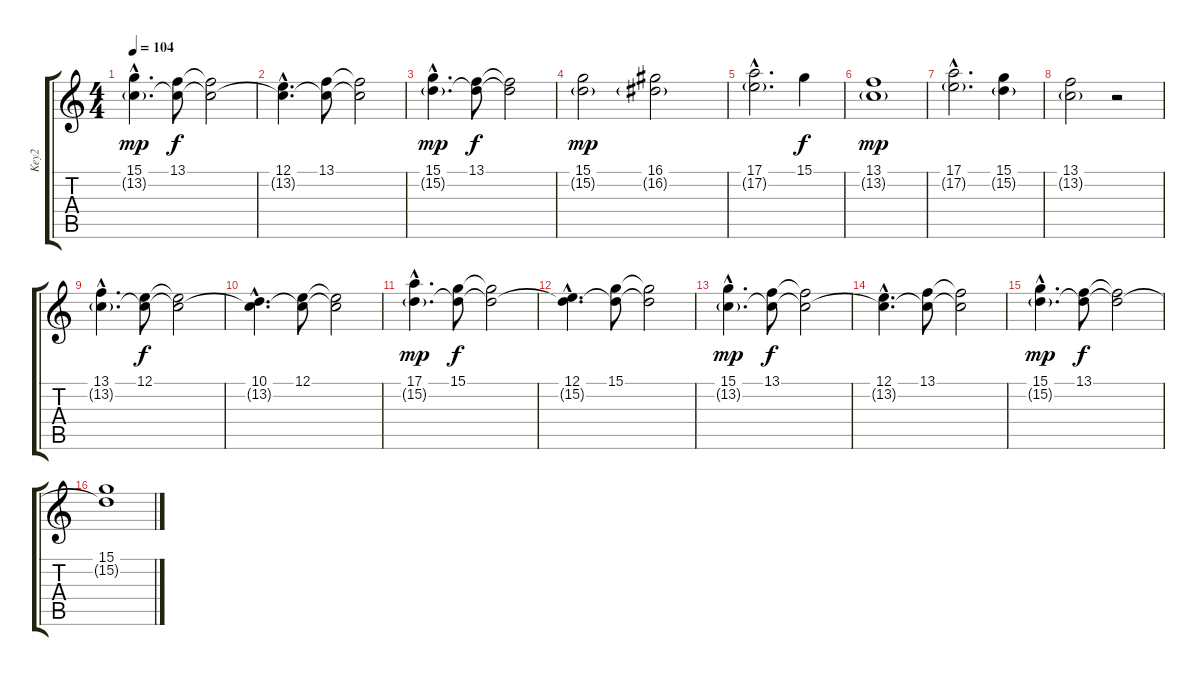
\track ("Key2" "Key2") {instrument choiraahs}
\staff {score tabs}
\tuning (E4 B3 G3 D3 A2 E2) {hide}
\ts (4 4)
\tempo 104
\clef g2
\ks c
(15.1{hac} 13.2{g hac}).4{d dy mp} (13.1 13.2{t}).8{dy f} (13.1{t} 13.2{t}).2 |
(12.1{hac} 13.2{hac t}).4{d} (13.1 13.2{t}).8 (13.1{t} 13.2{t}).2 |
(15.1{hac} 15.2{g hac}).4{d dy mp} (13.1 15.2{t}).8{dy f} (13.1{t} 15.2{t}).2 |
(15.1 15.2{g}).2{dy mp} (16.1 16.2{g}).2 |
(17.1{hac} 17.2{g hac}).2{d} 15.1.4{dy f} |
(13.1 13.2{g}).1{dy mp} |
(17.1{hac} 17.2{g hac}).2{d} (15.1 15.2{g}).4 |
(13.1 13.2{g}).2 r.2 |
(13.1{hac} 13.2{g hac}).4{d} (12.1 13.2{t}).8{dy f} (12.1{t} 13.2{t}).2 |
(10.1{hac} 13.2{hac t}).4{d} (12.1 13.2{t}).8 (12.1{t} 13.2{t}).2 |
(17.1{hac} 15.2{g hac}).4{d dy mp} (15.1 15.2{t}).8{dy f} (15.1{t} 15.2{t}).2 |
(12.1{hac} 15.2{hac t}).4{d} (15.1 15.2{t}).8 (15.1{t} 15.2{t}).2 |
(15.1{hac} 13.2{g hac}).4{d dy mp} (13.1 13.2{t}).8{dy f} (13.1{t} 13.2{t}).2 |
(12.1{hac} 13.2{hac t}).4{d} (13.1 13.2{t}).8 (13.1{t} 13.2{t}).2 |
(15.1{hac} 15.2{g hac}).4{d dy mp} (13.1 15.2{t}).8{dy f} (13.1{t} 15.2{t}).2 |
(15.1 15.2{t}).1
